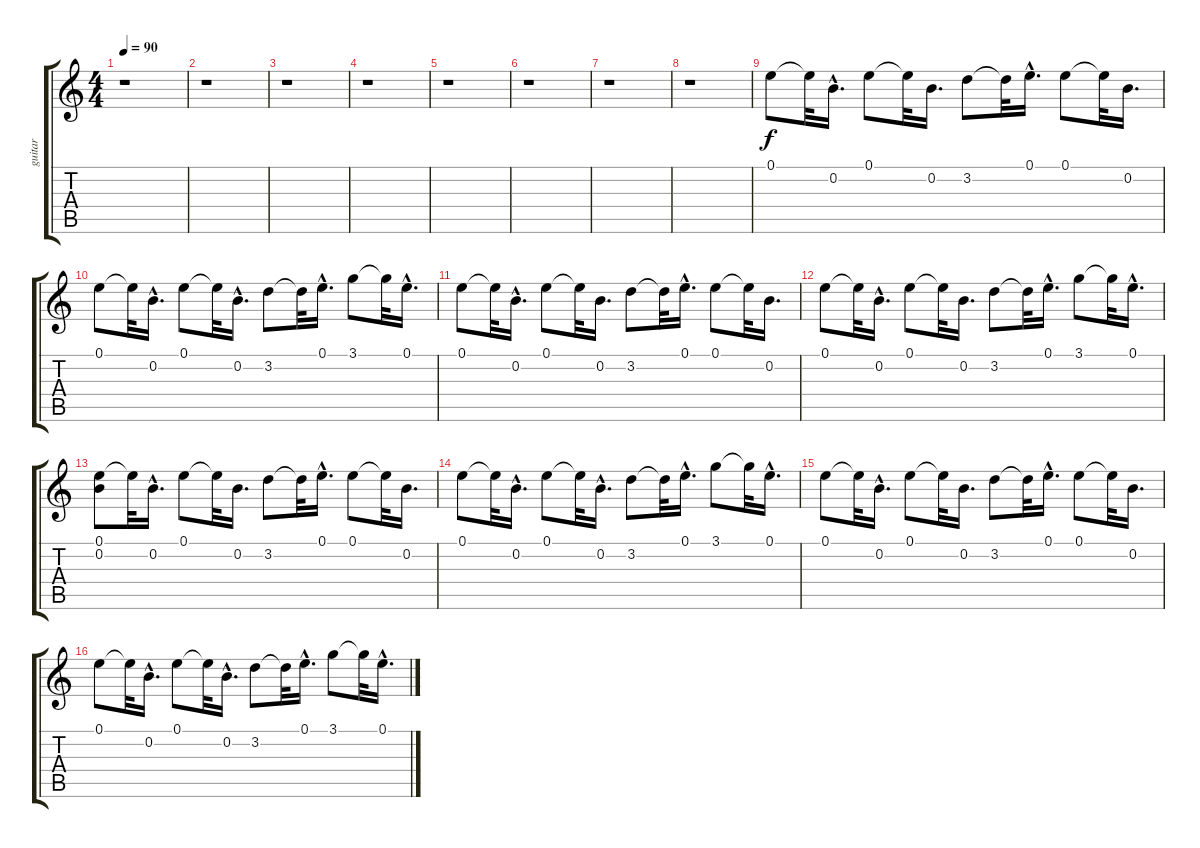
\track ("guitar" "guitar") {instrument overdrivenguitar}
\staff {score tabs}
\tuning (E4 B3 G3 D3 A2 E2) {hide}
\ts (4 4)
\tempo 90
\clef g2
\ks c
r.1{dy f} |
r.1 |
r.1 |
r.1 |
r.1 |
r.1 |
r.1 |
r.1 |
0.1.8 0.1{t}.32 0.2{hac}.16{d} 0.1.8 0.1{t}.32 0.2.16{d} 3.2.8 3.2{t}.32 0.1{hac}.16{d} 0.1.8 0.1{t}.32 0.2.16{d} |
0.1.8 0.1{t}.32 0.2{hac}.16{d} 0.1.8 0.1{t}.32 0.2{hac}.16{d} 3.2.8 3.2{t}.32 0.1{hac}.16{d} 3.1.8 3.1{t}.32 0.1{hac}.16{d} |
0.1.8 0.1{t}.32 0.2{hac}.16{d} 0.1.8 0.1{t}.32 0.2.16{d} 3.2.8 3.2{t}.32 0.1{hac}.16{d} 0.1.8 0.1{t}.32 0.2.16{d} |
0.1.8 0.1{t}.32 0.2{hac}.16{d} 0.1.8 0.1{t}.32 0.2.16{d} 3.2.8 3.2{t}.32 0.1{hac}.16{d} 3.1.8 3.1{t}.32 0.1{hac}.16{d} |
(0.1 0.2).8 0.1{t}.32 0.2{hac}.16{d} 0.1.8 0.1{t}.32 0.2.16{d} 3.2.8 3.2{t}.32 0.1{hac}.16{d} 0.1.8 0.1{t}.32 0.2.16{d} |
0.1.8 0.1{t}.32 0.2{hac}.16{d} 0.1.8 0.1{t}.32 0.2{hac}.16{d} 3.2.8 3.2{t}.32 0.1{hac}.16{d} 3.1.8 3.1{t}.32 0.1{hac}.16{d} |
0.1.8 0.1{t}.32 0.2{hac}.16{d} 0.1.8 0.1{t}.32 0.2.16{d} 3.2.8 3.2{t}.32 0.1{hac}.16{d} 0.1.8 0.1{t}.32 0.2.16{d} |
0.1.8 0.1{t}.32 0.2{hac}.16{d} 0.1.8 0.1{t}.32 0.2{hac}.16{d} 3.2.8 3.2{t}.32 0.1{hac}.16{d} 3.1.8 3.1{t}.32 0.1{hac}.16{d}
